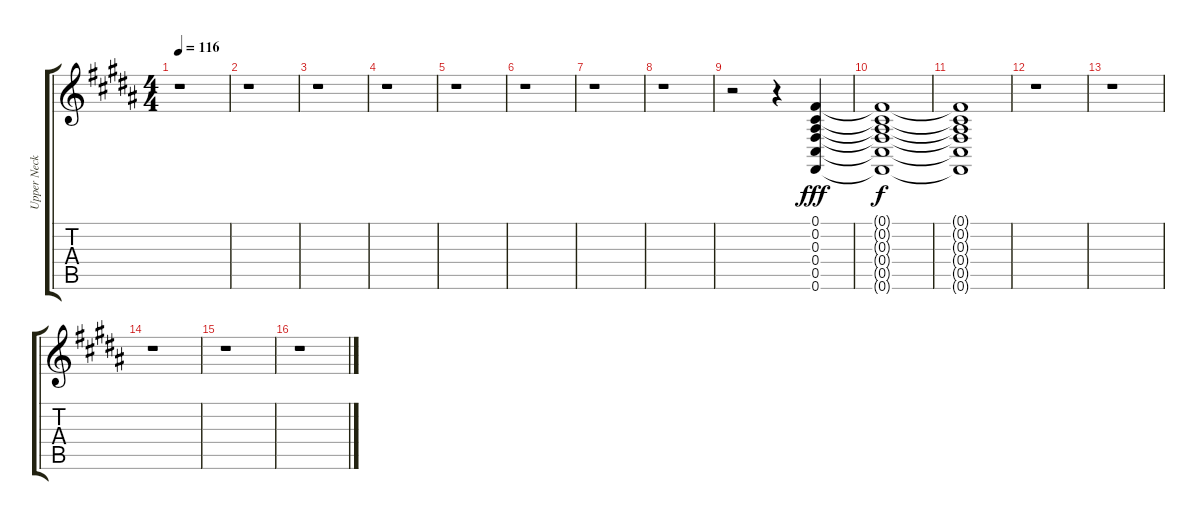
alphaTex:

\track ("Upper Neck (12-String)" "Upper Neck") {instrument synthstrings2}
\staff {score tabs}
\tuning (Gb4 Db4 Bb3 Gb3 Db3 Gb2) {hide}
\ts (4 4)
\tempo 116
\clef g2
\ks b
r.1{dy f} |
r.1 |
r.1 |
r.1 |
r.1 |
r.1 |
r.1 |
r.1 |
r.2 r.4 (0.1 0.2 0.3 0.4 0.5 0.6).4{dy fff} |
(0.1{t} 0.2{t} 0.3{t} 0.4{t} 0.5{t} 0.6{t}).1{dy f} |
(0.1{t} 0.2{t} 0.3{t} 0.4{t} 0.5{t} 0.6{t}).1 |
r.1 |
r.1 |
r.1 |
r.1 |
r.1
